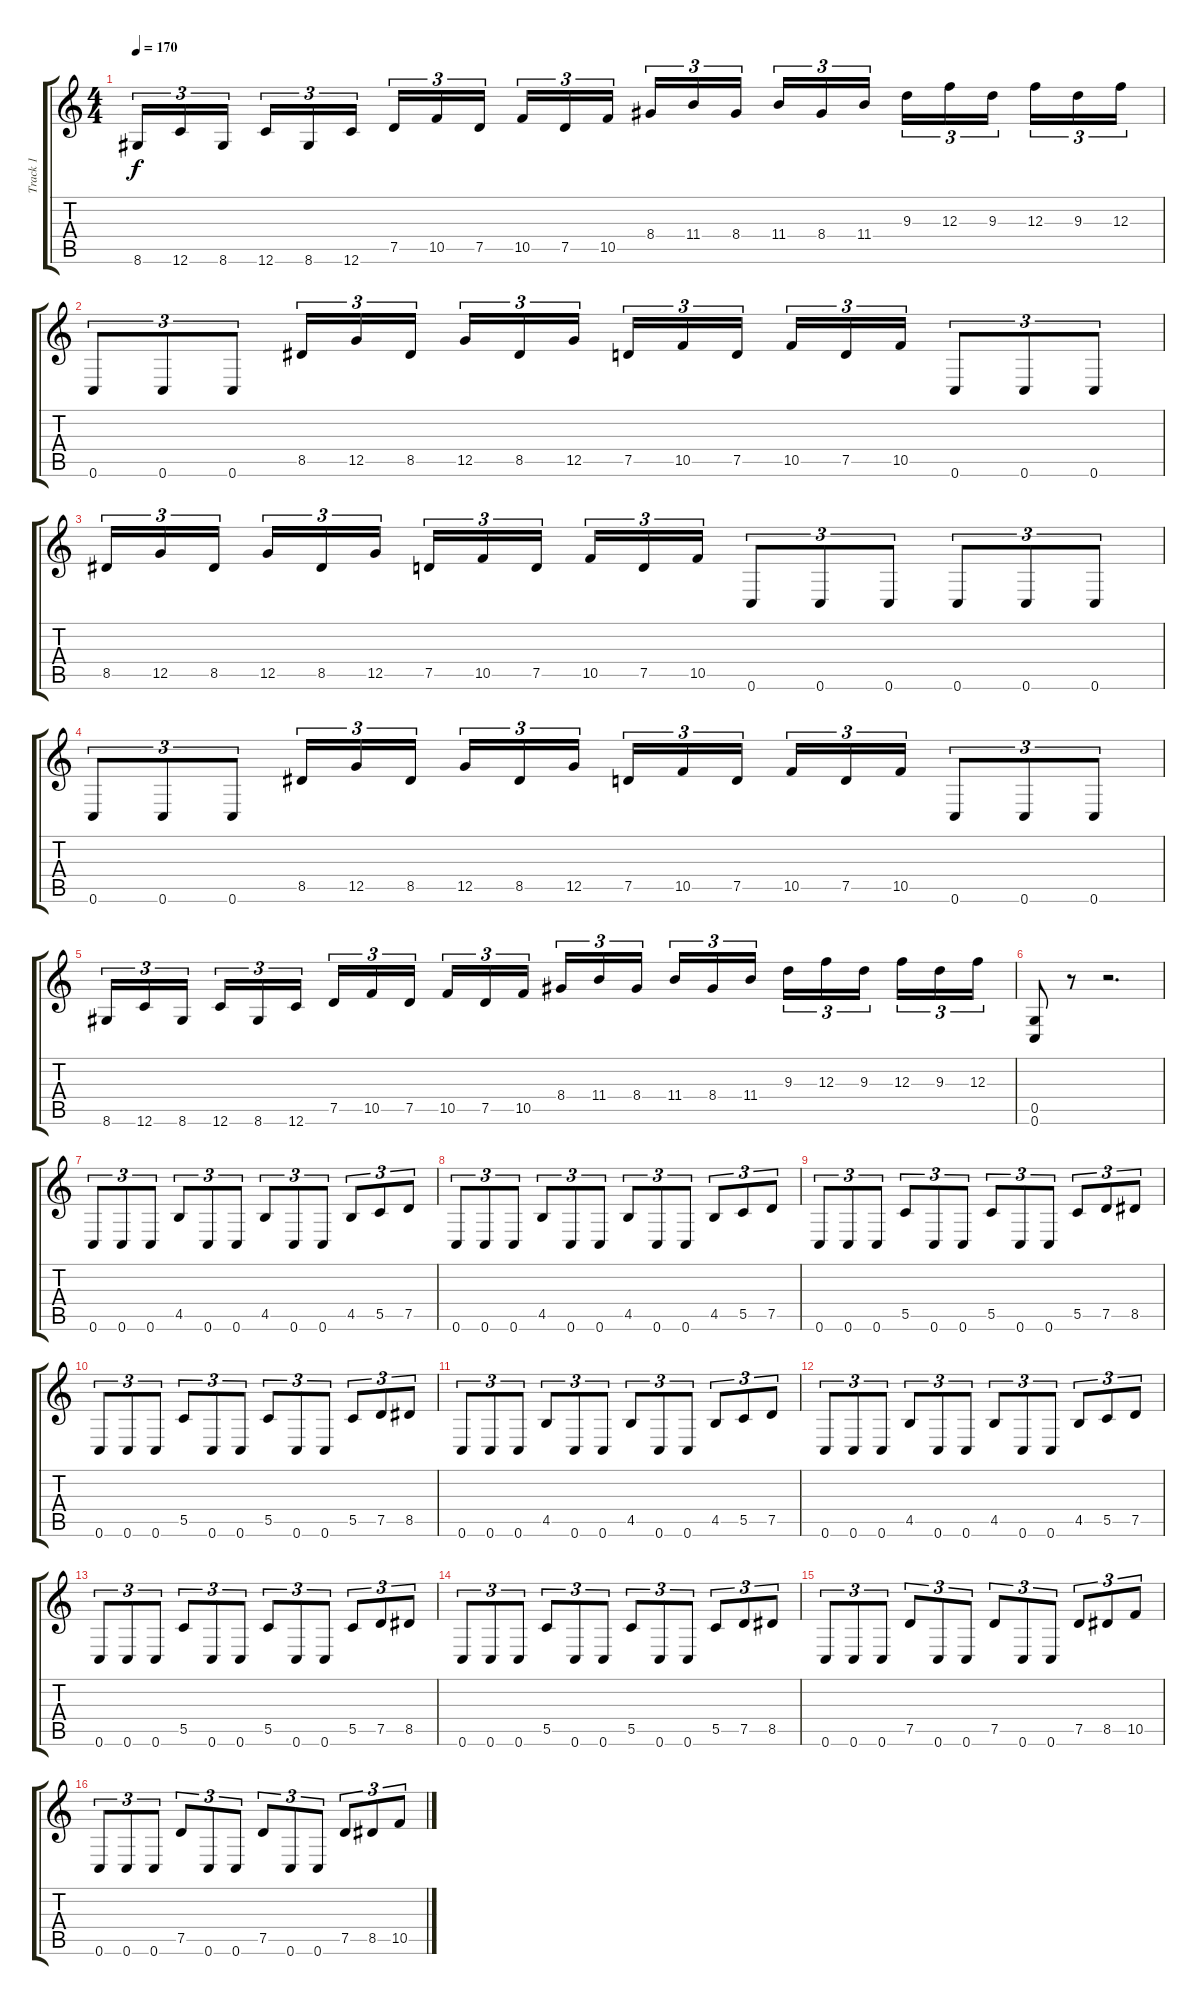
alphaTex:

\track ("Track 1" "Track 1") {instrument distortionguitar}
\staff {score tabs}
\tuning (D4 A3 F3 C3 G2 C2) {hide}
\ts (4 4)
\tempo 170
\clef g2
\ks c
8.6.16{tu (3 2) dy f} 12.6.16{tu (3 2)} 8.6.16{tu (3 2) beam splitsecondary} 12.6.16{tu (3 2)} 8.6.16{tu (3 2)} 12.6.16{tu (3 2)} 7.5.16{tu (3 2)} 10.5.16{tu (3 2)} 7.5.16{tu (3 2) beam splitsecondary} 10.5.16{tu (3 2)} 7.5.16{tu (3 2)} 10.5.16{tu (3 2)} 8.4.16{tu (3 2)} 11.4.16{tu (3 2)} 8.4.16{tu (3 2) beam splitsecondary} 11.4.16{tu (3 2)} 8.4.16{tu (3 2)} 11.4.16{tu (3 2)} 9.3.16{tu (3 2)} 12.3.16{tu (3 2)} 9.3.16{tu (3 2) beam splitsecondary} 12.3.16{tu (3 2)} 9.3.16{tu (3 2)} 12.3.16{tu (3 2)} |
0.6.8{tu (3 2)} 0.6.8{tu (3 2)} 0.6.8{tu (3 2)} 8.5.16{tu (3 2)} 12.5.16{tu (3 2)} 8.5.16{tu (3 2) beam splitsecondary} 12.5.16{tu (3 2)} 8.5.16{tu (3 2)} 12.5.16{tu (3 2)} 7.5.16{tu (3 2)} 10.5.16{tu (3 2)} 7.5.16{tu (3 2) beam splitsecondary} 10.5.16{tu (3 2)} 7.5.16{tu (3 2)} 10.5.16{tu (3 2)} 0.6.8{tu (3 2)} 0.6.8{tu (3 2)} 0.6.8{tu (3 2)} |
8.5.16{tu (3 2)} 12.5.16{tu (3 2)} 8.5.16{tu (3 2) beam splitsecondary} 12.5.16{tu (3 2)} 8.5.16{tu (3 2)} 12.5.16{tu (3 2)} 7.5.16{tu (3 2)} 10.5.16{tu (3 2)} 7.5.16{tu (3 2) beam splitsecondary} 10.5.16{tu (3 2)} 7.5.16{tu (3 2)} 10.5.16{tu (3 2)} 0.6.8{tu (3 2)} 0.6.8{tu (3 2)} 0.6.8{tu (3 2)} 0.6.8{tu (3 2)} 0.6.8{tu (3 2)} 0.6.8{tu (3 2)} |
0.6.8{tu (3 2)} 0.6.8{tu (3 2)} 0.6.8{tu (3 2)} 8.5.16{tu (3 2)} 12.5.16{tu (3 2)} 8.5.16{tu (3 2) beam splitsecondary} 12.5.16{tu (3 2)} 8.5.16{tu (3 2)} 12.5.16{tu (3 2)} 7.5.16{tu (3 2)} 10.5.16{tu (3 2)} 7.5.16{tu (3 2) beam splitsecondary} 10.5.16{tu (3 2)} 7.5.16{tu (3 2)} 10.5.16{tu (3 2)} 0.6.8{tu (3 2)} 0.6.8{tu (3 2)} 0.6.8{tu (3 2)} |
8.6.16{tu (3 2)} 12.6.16{tu (3 2)} 8.6.16{tu (3 2) beam splitsecondary} 12.6.16{tu (3 2)} 8.6.16{tu (3 2)} 12.6.16{tu (3 2)} 7.5.16{tu (3 2)} 10.5.16{tu (3 2)} 7.5.16{tu (3 2) beam splitsecondary} 10.5.16{tu (3 2)} 7.5.16{tu (3 2)} 10.5.16{tu (3 2)} 8.4.16{tu (3 2)} 11.4.16{tu (3 2)} 8.4.16{tu (3 2) beam splitsecondary} 11.4.16{tu (3 2)} 8.4.16{tu (3 2)} 11.4.16{tu (3 2)} 9.3.16{tu (3 2)} 12.3.16{tu (3 2)} 9.3.16{tu (3 2) beam splitsecondary} 12.3.16{tu (3 2)} 9.3.16{tu (3 2)} 12.3.16{tu (3 2)} |
(0.5 0.6).8 r.8 r.2{d} |
0.6.8{tu (3 2)} 0.6.8{tu (3 2)} 0.6.8{tu (3 2)} 4.5.8{tu (3 2)} 0.6.8{tu (3 2)} 0.6.8{tu (3 2)} 4.5.8{tu (3 2)} 0.6.8{tu (3 2)} 0.6.8{tu (3 2)} 4.5.8{tu (3 2)} 5.5.8{tu (3 2)} 7.5.8{tu (3 2)} |
0.6.8{tu (3 2)} 0.6.8{tu (3 2)} 0.6.8{tu (3 2)} 4.5.8{tu (3 2)} 0.6.8{tu (3 2)} 0.6.8{tu (3 2)} 4.5.8{tu (3 2)} 0.6.8{tu (3 2)} 0.6.8{tu (3 2)} 4.5.8{tu (3 2)} 5.5.8{tu (3 2)} 7.5.8{tu (3 2)} |
0.6.8{tu (3 2)} 0.6.8{tu (3 2)} 0.6.8{tu (3 2)} 5.5.8{tu (3 2)} 0.6.8{tu (3 2)} 0.6.8{tu (3 2)} 5.5.8{tu (3 2)} 0.6.8{tu (3 2)} 0.6.8{tu (3 2)} 5.5.8{tu (3 2)} 7.5.8{tu (3 2)} 8.5.8{tu (3 2)} |
0.6.8{tu (3 2)} 0.6.8{tu (3 2)} 0.6.8{tu (3 2)} 5.5.8{tu (3 2)} 0.6.8{tu (3 2)} 0.6.8{tu (3 2)} 5.5.8{tu (3 2)} 0.6.8{tu (3 2)} 0.6.8{tu (3 2)} 5.5.8{tu (3 2)} 7.5.8{tu (3 2)} 8.5.8{tu (3 2)} |
0.6.8{tu (3 2)} 0.6.8{tu (3 2)} 0.6.8{tu (3 2)} 4.5.8{tu (3 2)} 0.6.8{tu (3 2)} 0.6.8{tu (3 2)} 4.5.8{tu (3 2)} 0.6.8{tu (3 2)} 0.6.8{tu (3 2)} 4.5.8{tu (3 2)} 5.5.8{tu (3 2)} 7.5.8{tu (3 2)} |
0.6.8{tu (3 2)} 0.6.8{tu (3 2)} 0.6.8{tu (3 2)} 4.5.8{tu (3 2)} 0.6.8{tu (3 2)} 0.6.8{tu (3 2)} 4.5.8{tu (3 2)} 0.6.8{tu (3 2)} 0.6.8{tu (3 2)} 4.5.8{tu (3 2)} 5.5.8{tu (3 2)} 7.5.8{tu (3 2)} |
0.6.8{tu (3 2)} 0.6.8{tu (3 2)} 0.6.8{tu (3 2)} 5.5.8{tu (3 2)} 0.6.8{tu (3 2)} 0.6.8{tu (3 2)} 5.5.8{tu (3 2)} 0.6.8{tu (3 2)} 0.6.8{tu (3 2)} 5.5.8{tu (3 2)} 7.5.8{tu (3 2)} 8.5.8{tu (3 2)} |
0.6.8{tu (3 2)} 0.6.8{tu (3 2)} 0.6.8{tu (3 2)} 5.5.8{tu (3 2)} 0.6.8{tu (3 2)} 0.6.8{tu (3 2)} 5.5.8{tu (3 2)} 0.6.8{tu (3 2)} 0.6.8{tu (3 2)} 5.5.8{tu (3 2)} 7.5.8{tu (3 2)} 8.5.8{tu (3 2)} |
0.6.8{tu (3 2)} 0.6.8{tu (3 2)} 0.6.8{tu (3 2)} 7.5.8{tu (3 2)} 0.6.8{tu (3 2)} 0.6.8{tu (3 2)} 7.5.8{tu (3 2)} 0.6.8{tu (3 2)} 0.6.8{tu (3 2)} 7.5.8{tu (3 2)} 8.5.8{tu (3 2)} 10.5.8{tu (3 2)} |
0.6.8{tu (3 2)} 0.6.8{tu (3 2)} 0.6.8{tu (3 2)} 7.5.8{tu (3 2)} 0.6.8{tu (3 2)} 0.6.8{tu (3 2)} 7.5.8{tu (3 2)} 0.6.8{tu (3 2)} 0.6.8{tu (3 2)} 7.5.8{tu (3 2)} 8.5.8{tu (3 2)} 10.5.8{tu (3 2)}
